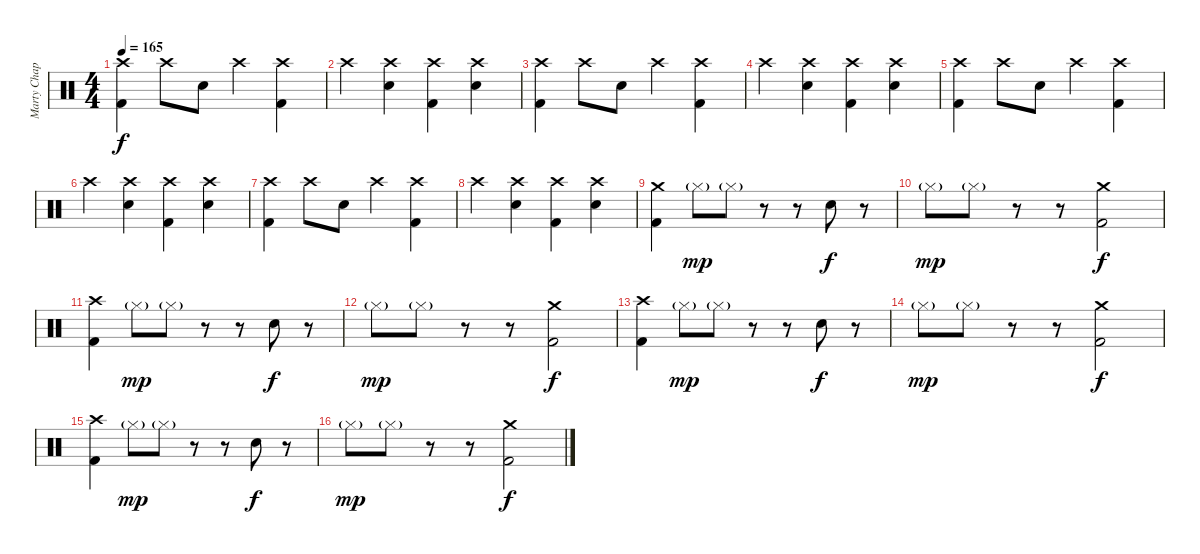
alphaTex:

\track ("Marty Chapman (Drums)" "Marty Chap") {instrument percussion}
\staff {score}
\articulation defaults
\ts (4 4)
\tempo 165
\clef neutral
\ks c
("Crash high (hit)" "Kick (hit) 2").4{dy f} "Crash high (hit)".8 "Electric Snare (hit)".8 "Crash high (hit)".4 ("Crash high (hit)" "Kick (hit) 2").4 |
"Crash high (hit)".4 ("Crash high (hit)" "Electric Snare (hit)").4 ("Crash high (hit)" "Kick (hit) 2").4 ("Crash high (hit)" "Electric Snare (hit)").4 |
("Crash high (hit)" "Kick (hit) 2").4 "Crash high (hit)".8 "Electric Snare (hit)".8 "Crash high (hit)".4 ("Crash high (hit)" "Kick (hit) 2").4 |
"Crash high (hit)".4 ("Crash high (hit)" "Electric Snare (hit)").4 ("Crash high (hit)" "Kick (hit) 2").4 ("Crash high (hit)" "Electric Snare (hit)").4 |
("Crash high (hit)" "Kick (hit) 2").4 "Crash high (hit)".8 "Electric Snare (hit)".8 "Crash high (hit)".4 ("Crash high (hit)" "Kick (hit) 2").4 |
"Crash high (hit)".4 ("Crash high (hit)" "Electric Snare (hit)").4 ("Crash high (hit)" "Kick (hit) 2").4 ("Crash high (hit)" "Electric Snare (hit)").4 |
("Crash high (hit)" "Kick (hit) 2").4 "Crash high (hit)".8 "Electric Snare (hit)".8 "Crash high (hit)".4 ("Crash high (hit)" "Kick (hit) 2").4 |
"Crash high (hit)".4 ("Crash high (hit)" "Electric Snare (hit)").4 ("Crash high (hit)" "Kick (hit) 2").4 ("Crash high (hit)" "Electric Snare (hit)").4 |
("Crash medium (hit)" "Kick (hit) 2").4 "Hi-Hat (closed)"{g}.8{dy mp} "Hi-Hat (closed)"{g}.8 r.8 r.8 "Electric Snare (hit)".8{dy f} r.8 |
"Hi-Hat (closed)"{g}.8{dy mp} "Hi-Hat (closed)"{g}.8 r.8 r.8 ("Crash medium (hit)" "Kick (hit) 2").2{dy f} |
("Crash high (hit)" "Kick (hit) 2").4 "Hi-Hat (closed)"{g}.8{dy mp} "Hi-Hat (closed)"{g}.8 r.8 r.8 "Electric Snare (hit)".8{dy f} r.8 |
"Hi-Hat (closed)"{g}.8{dy mp} "Hi-Hat (closed)"{g}.8 r.8 r.8 ("Crash medium (hit)" "Kick (hit) 2").2{dy f} |
("Crash high (hit)" "Kick (hit) 2").4 "Hi-Hat (closed)"{g}.8{dy mp} "Hi-Hat (closed)"{g}.8 r.8 r.8 "Electric Snare (hit)".8{dy f} r.8 |
"Hi-Hat (closed)"{g}.8{dy mp} "Hi-Hat (closed)"{g}.8 r.8 r.8 ("Crash medium (hit)" "Kick (hit) 2").2{dy f} |
("Crash high (hit)" "Kick (hit) 2").4 "Hi-Hat (closed)"{g}.8{dy mp} "Hi-Hat (closed)"{g}.8 r.8 r.8 "Electric Snare (hit)".8{dy f} r.8 |
"Hi-Hat (closed)"{g}.8{dy mp} "Hi-Hat (closed)"{g}.8 r.8 r.8 ("Crash medium (hit)" "Kick (hit) 2").2{dy f}
